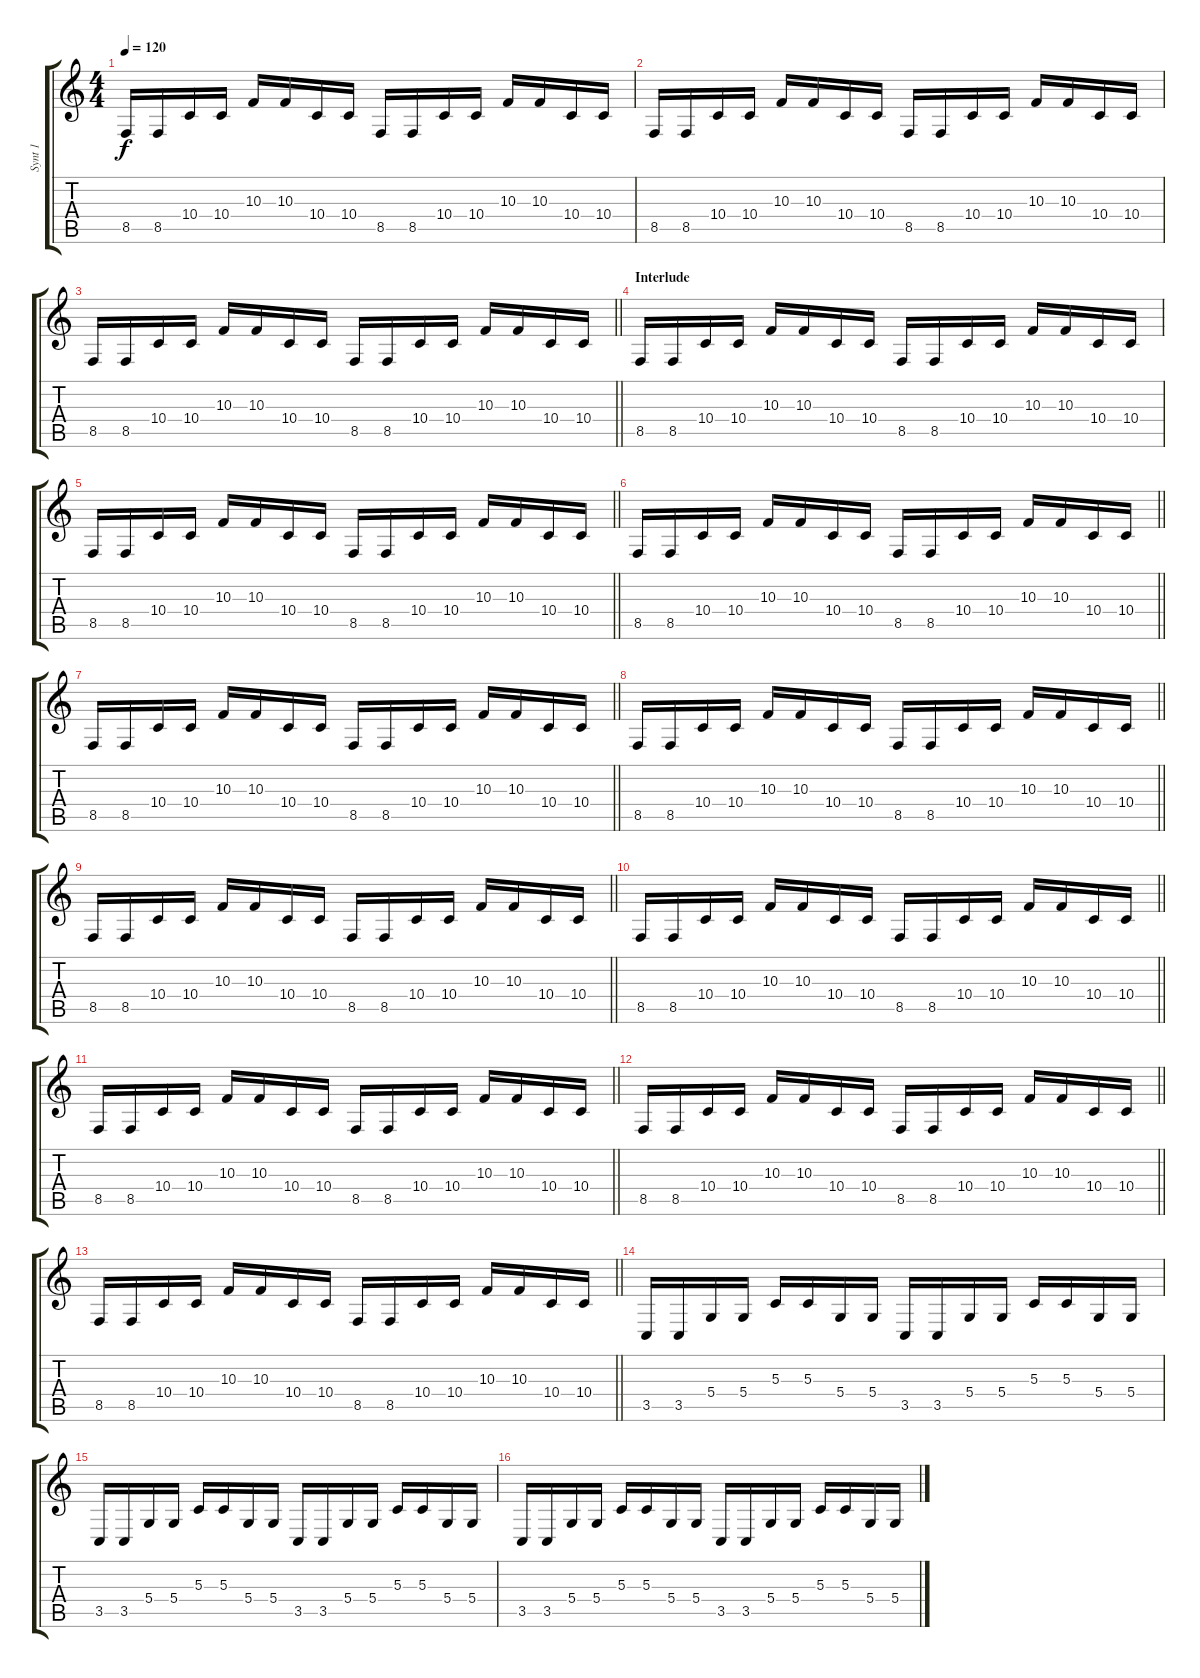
\track ("Synt 1" "Synt 1") {instrument englishhorn}
\staff {score tabs}
\tuning (E4 B3 G3 D3 A2 E2) {hide}
\ts (4 4)
\tempo 120
\clef g2
\ks c
8.5.16{dy f} 8.5.16 10.4.16 10.4.16 10.3.16 10.3.16 10.4.16 10.4.16 8.5.16 8.5.16 10.4.16 10.4.16 10.3.16 10.3.16 10.4.16 10.4.16 |
8.5.16 8.5.16 10.4.16 10.4.16 10.3.16 10.3.16 10.4.16 10.4.16 8.5.16 8.5.16 10.4.16 10.4.16 10.3.16 10.3.16 10.4.16 10.4.16 |
\barLineRight lightlight
8.5.16 8.5.16 10.4.16 10.4.16 10.3.16 10.3.16 10.4.16 10.4.16 8.5.16 8.5.16 10.4.16 10.4.16 10.3.16 10.3.16 10.4.16 10.4.16 |
\section ("" "Interlude")
8.5.16 8.5.16 10.4.16 10.4.16 10.3.16 10.3.16 10.4.16 10.4.16 8.5.16 8.5.16 10.4.16 10.4.16 10.3.16 10.3.16 10.4.16 10.4.16 |
\barLineRight lightlight
8.5.16 8.5.16 10.4.16 10.4.16 10.3.16 10.3.16 10.4.16 10.4.16 8.5.16 8.5.16 10.4.16 10.4.16 10.3.16 10.3.16 10.4.16 10.4.16 |
\barLineRight lightlight
8.5.16 8.5.16 10.4.16 10.4.16 10.3.16 10.3.16 10.4.16 10.4.16 8.5.16 8.5.16 10.4.16 10.4.16 10.3.16 10.3.16 10.4.16 10.4.16 |
\barLineRight lightlight
8.5.16 8.5.16 10.4.16 10.4.16 10.3.16 10.3.16 10.4.16 10.4.16 8.5.16 8.5.16 10.4.16 10.4.16 10.3.16 10.3.16 10.4.16 10.4.16 |
\barLineRight lightlight
8.5.16 8.5.16 10.4.16 10.4.16 10.3.16 10.3.16 10.4.16 10.4.16 8.5.16 8.5.16 10.4.16 10.4.16 10.3.16 10.3.16 10.4.16 10.4.16 |
\barLineRight lightlight
8.5.16 8.5.16 10.4.16 10.4.16 10.3.16 10.3.16 10.4.16 10.4.16 8.5.16 8.5.16 10.4.16 10.4.16 10.3.16 10.3.16 10.4.16 10.4.16 |
\barLineRight lightlight
8.5.16 8.5.16 10.4.16 10.4.16 10.3.16 10.3.16 10.4.16 10.4.16 8.5.16 8.5.16 10.4.16 10.4.16 10.3.16 10.3.16 10.4.16 10.4.16 |
\barLineRight lightlight
8.5.16 8.5.16 10.4.16 10.4.16 10.3.16 10.3.16 10.4.16 10.4.16 8.5.16 8.5.16 10.4.16 10.4.16 10.3.16 10.3.16 10.4.16 10.4.16 |
\barLineRight lightlight
8.5.16 8.5.16 10.4.16 10.4.16 10.3.16 10.3.16 10.4.16 10.4.16 8.5.16 8.5.16 10.4.16 10.4.16 10.3.16 10.3.16 10.4.16 10.4.16 |
\barLineRight lightlight
8.5.16 8.5.16 10.4.16 10.4.16 10.3.16 10.3.16 10.4.16 10.4.16 8.5.16 8.5.16 10.4.16 10.4.16 10.3.16 10.3.16 10.4.16 10.4.16 |
3.5.16 3.5.16 5.4.16 5.4.16 5.3.16 5.3.16 5.4.16 5.4.16 3.5.16 3.5.16 5.4.16 5.4.16 5.3.16 5.3.16 5.4.16 5.4.16 |
3.5.16 3.5.16 5.4.16 5.4.16 5.3.16 5.3.16 5.4.16 5.4.16 3.5.16 3.5.16 5.4.16 5.4.16 5.3.16 5.3.16 5.4.16 5.4.16 |
3.5.16 3.5.16 5.4.16 5.4.16 5.3.16 5.3.16 5.4.16 5.4.16 3.5.16 3.5.16 5.4.16 5.4.16 5.3.16 5.3.16 5.4.16 5.4.16
